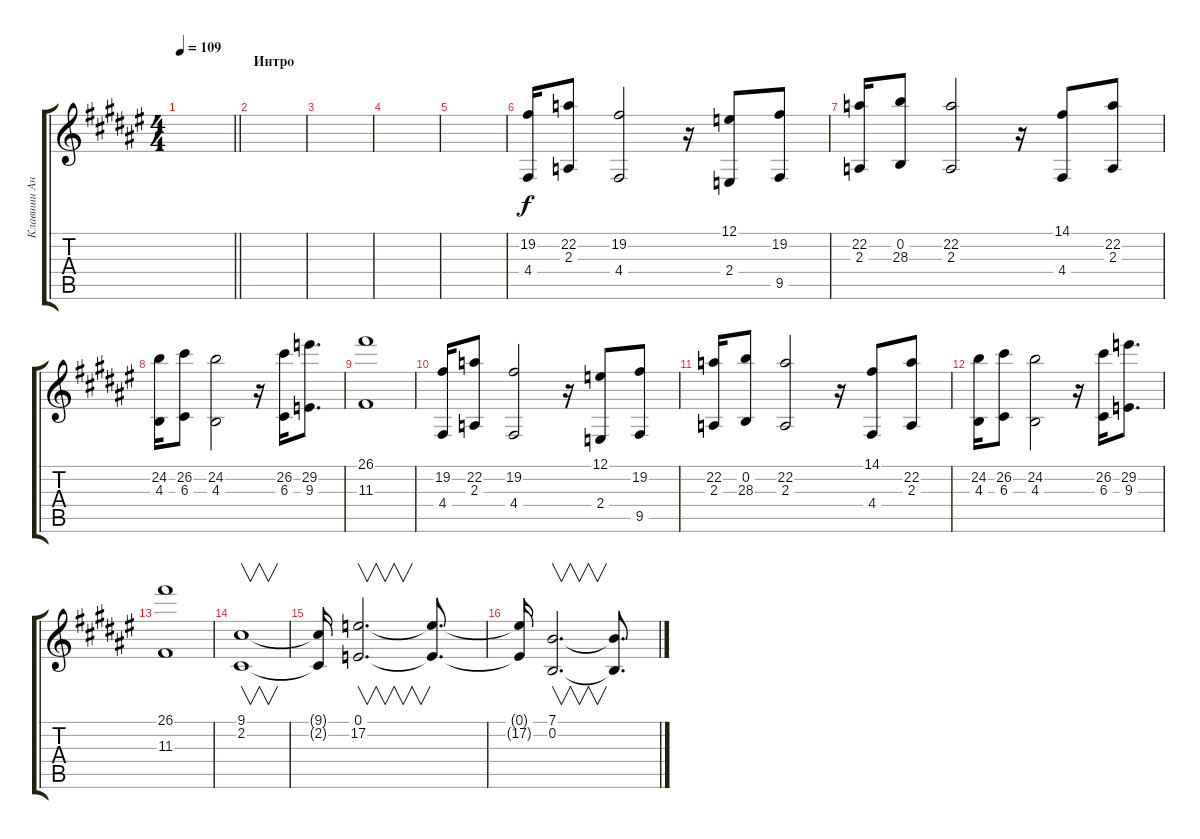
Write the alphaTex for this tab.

\track ("Клавиши Андрей" "Клавиши Ан") {instrument lead2sawtooth}
\staff {score tabs}
\tuning (E4 B3 G3 D3 A2 E2) {hide}
\ts (4 4)
\tempo 109
\clef g2
\barLineRight lightlight
\ks f#
|
\section ("" "Интро")
|
|
|
|
(19.2 4.4).16 (22.2 2.3).8 (19.2 4.4).2 r.16 (12.1 2.4).8 (19.2 9.5).8 |
(22.2 2.3).16 (0.2 28.3).8 (22.2 2.3).2 r.16 (14.1 4.4).8 (22.2 2.3).8 |
(24.2 4.3).16 (26.2 6.3).8 (24.2 4.3).2 r.16 (26.2 6.3).16 (29.2 9.3).8{d} |
(26.1 11.3).1 |
(19.2 4.4).16 (22.2 2.3).8 (19.2 4.4).2 r.16 (12.1 2.4).8 (19.2 9.5).8 |
(22.2 2.3).16 (0.2 28.3).8 (22.2 2.3).2 r.16 (14.1 4.4).8 (22.2 2.3).8 |
(24.2 4.3).16 (26.2 6.3).8 (24.2 4.3).2 r.16 (26.2 6.3).16 (29.2 9.3).8{d} |
(26.1 11.3).1 |
(9.1 2.2).1{v} |
(9.1{t} 2.2{t}).16 (0.1 17.2).2{v d} (0.1{t} 17.2{t}).8{d} |
(0.1{t} 17.2{t}).16 (7.1 0.2).2{v d} (7.1{t} 0.2{t}).8{d}
